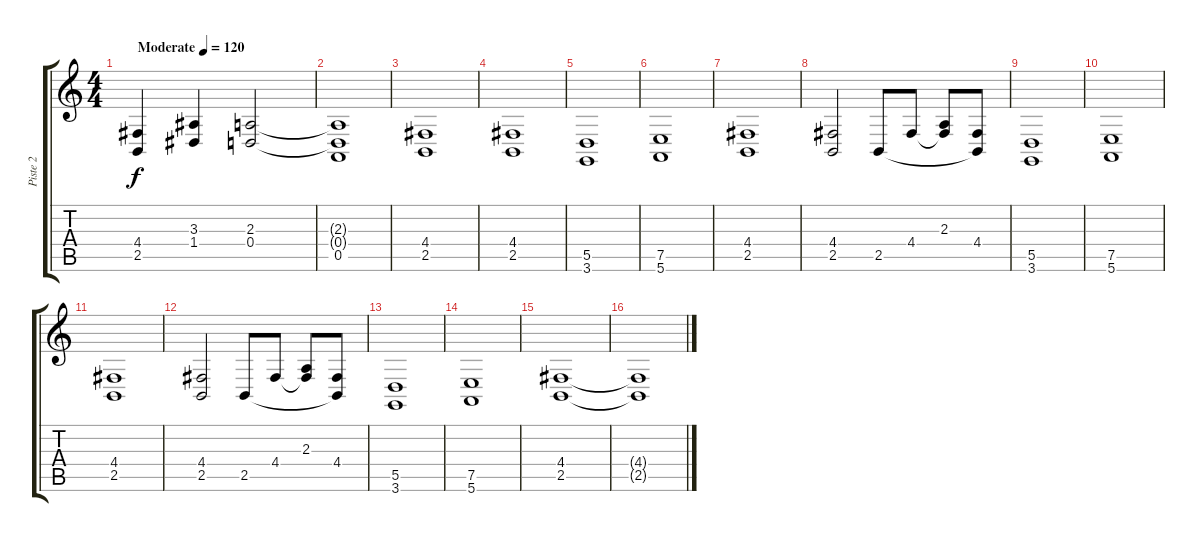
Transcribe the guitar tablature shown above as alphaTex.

\track ("Piste 2" "Piste 2") {instrument recorder}
\staff {score tabs}
\tuning (E4 B3 G3 D3 A2 E2) {hide}
\ts (4 4)
\tempo (120 "Moderate")
\clef g2
\ks c
(4.4 2.5).4{dy f instrument recorder} (3.3 1.4).4 (2.3 0.4).2 |
(2.3{t} 0.4{t} 0.5).1 |
(4.4 2.5).1 |
(4.4 2.5).1 |
(5.5 3.6).1 |
(7.5 5.6).1 |
(4.4 2.5).1 |
(4.4 2.5).2 2.5.8 4.4.8 (2.3 4.4{t}).8 (4.4 2.5{t}).8 |
(5.5 3.6).1 |
(7.5 5.6).1 |
(4.4 2.5).1 |
(4.4 2.5).2 2.5.8 4.4.8 (2.3 4.4{t}).8 (4.4 2.5{t}).8 |
(5.5 3.6).1 |
(7.5 5.6).1 |
(4.4 2.5).1 |
(4.4{t} 2.5{t}).1
